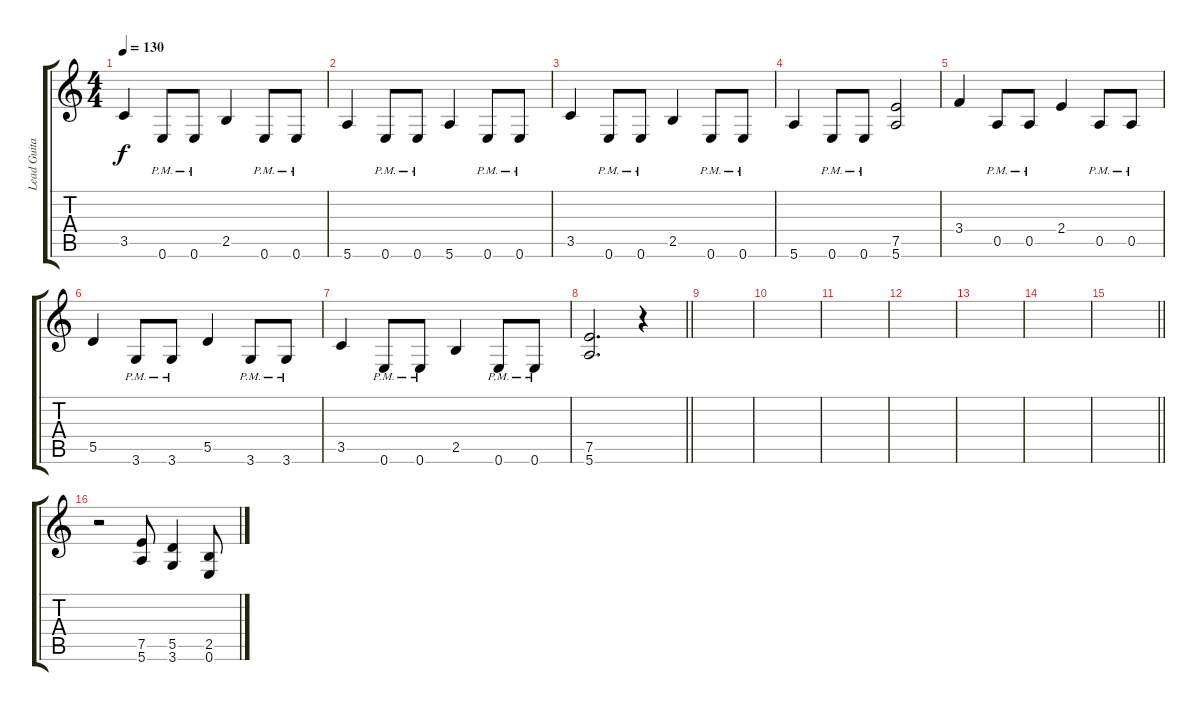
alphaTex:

\track ("Lead Guitar" "Lead Guita") {instrument distortionguitar}
\staff {score tabs}
\tuning (E4 B3 G3 D3 A2 E2) {hide}
\ts (4 4)
\tempo 130
\clef g2
\ks c
3.5.4{dy f} 0.6{pm}.8 0.6{pm}.8 2.5.4 0.6{pm}.8 0.6{pm}.8 |
5.6.4 0.6{pm}.8 0.6{pm}.8 5.6.4 0.6{pm}.8 0.6{pm}.8 |
3.5.4 0.6{pm}.8 0.6{pm}.8 2.5.4 0.6{pm}.8 0.6{pm}.8 |
5.6.4 0.6{pm}.8 0.6{pm}.8 (7.5 5.6).2 |
3.4.4 0.5{pm}.8 0.5{pm}.8 2.4.4 0.5{pm}.8 0.5{pm}.8 |
5.5.4 3.6{pm}.8 3.6{pm}.8 5.5.4 3.6{pm}.8 3.6{pm}.8 |
3.5.4 0.6{pm}.8 0.6{pm}.8 2.5.4 0.6{pm}.8 0.6{pm}.8 |
\barLineRight lightlight
(7.5 5.6).2{d} r.4 |
|
|
|
|
|
|
\barLineRight lightlight
|
r.2 (7.5 5.6).8 (5.5 3.6).4 (2.5 0.6).8
